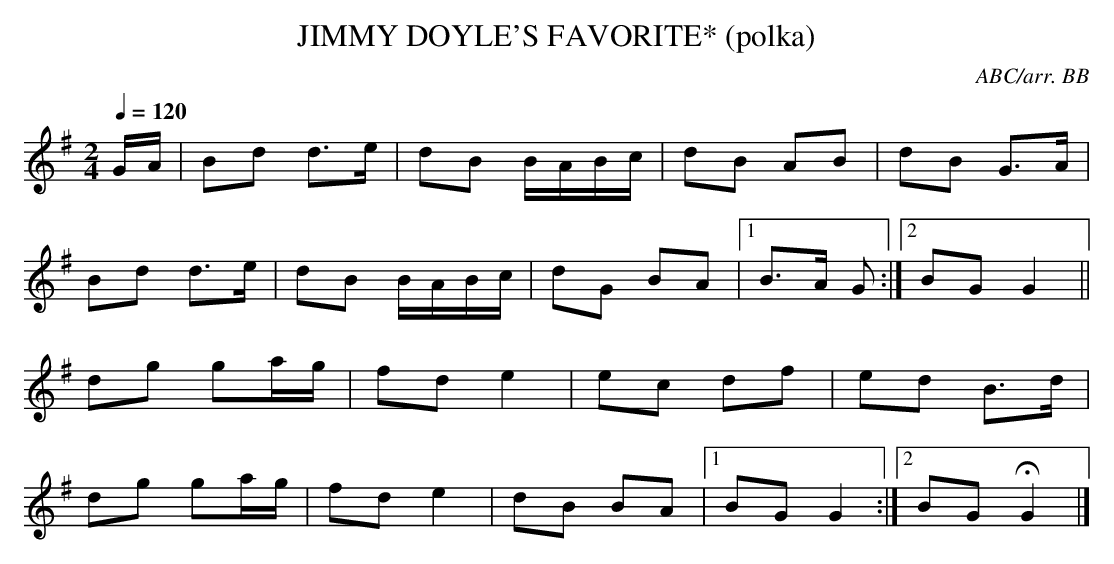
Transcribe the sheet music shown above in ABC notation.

X:1
T:JIMMY DOYLE'S FAVORITE* (polka)
C:ABC/arr. BB
Q:1/4=120
M:2/4
L:1/8
K:G
G/A/|Bd d>e|dB B/A/B/c/|dB AB|dB G>A|
Bd d>e|dB B/A/B/c/|dG BA|1 B>A G :|2 BG G2||
dg ga/g/|fd e2|ec df|ed B>d|
dg ga/g/|fd e2|dB BA|1 BG G2:|2 BG HG2|]
